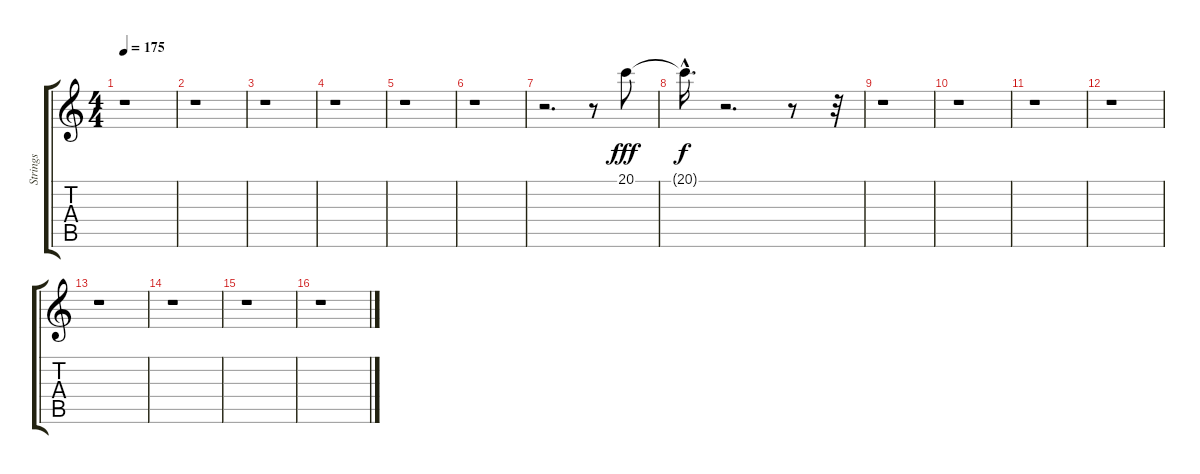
\track ("Strings" "Strings") {instrument stringensemble1}
\staff {score tabs}
\tuning (E4 B3 G3 D3 A2 E2) {hide}
\ts (4 4)
\tempo 175
\clef g2
\ks c
r.1{dy f} |
r.1 |
r.1 |
r.1 |
r.1 |
r.1 |
r.2{d} r.8 20.1.8{dy fff} |
20.1{hac t}.16{d dy f} r.2{d} r.8 r.32 |
r.1 |
r.1 |
r.1 |
r.1 |
r.1 |
r.1 |
r.1 |
r.1
